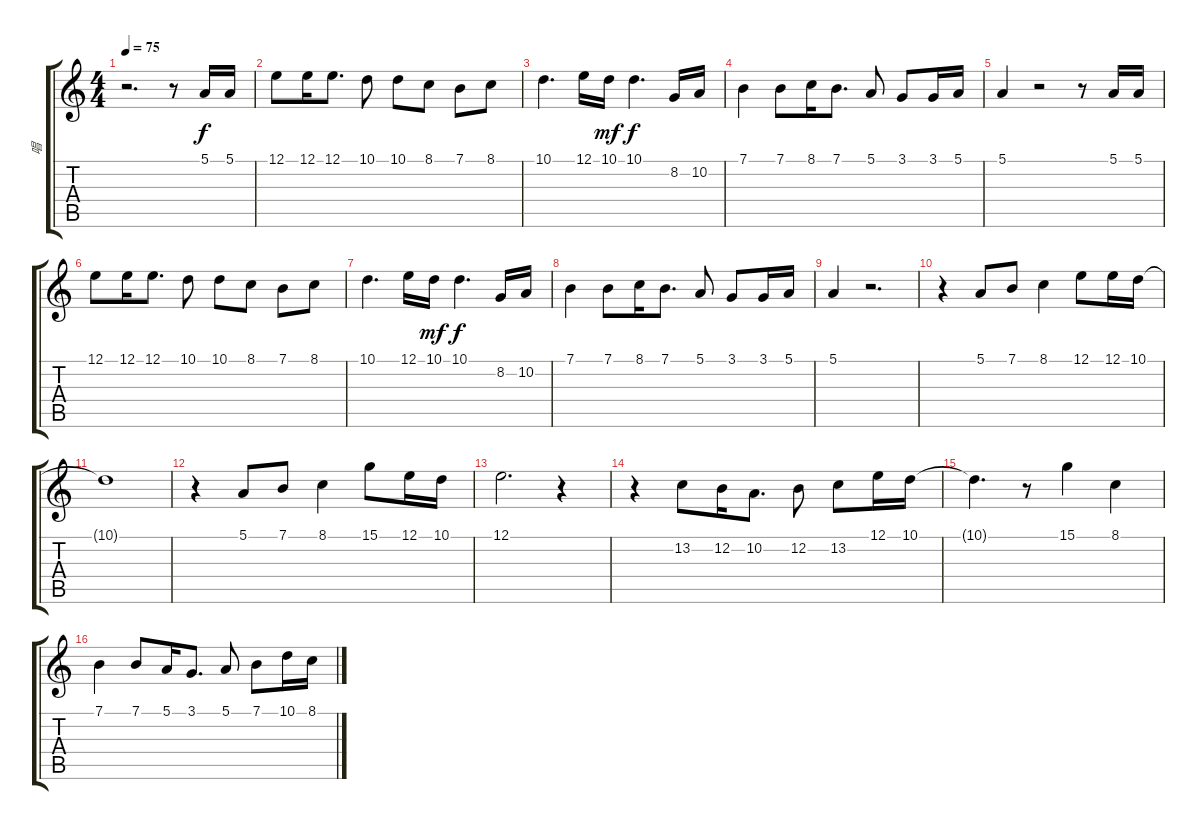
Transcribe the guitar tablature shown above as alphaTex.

\track ("唱" "唱") {instrument voiceoohs}
\staff {score tabs}
\tuning (E4 B3 G3 D3 A2 E2) {hide}
\ts (4 4)
\tempo 75
\clef g2
\ks c
r.2{d dy f} r.8 5.1.16 5.1.16 |
12.1.8 12.1.16 12.1.8{d} 10.1.8 10.1.8 8.1.8 7.1.8 8.1.8 |
10.1.4{d} 12.1.16 10.1.16{dy mf} 10.1.4{d dy f} 8.2.16 10.2.16 |
7.1.4 7.1.8 8.1.16 7.1.8{d} 5.1.8 3.1.8 3.1.16 5.1.16 |
5.1.4 r.2 r.8 5.1.16 5.1.16 |
12.1.8 12.1.16 12.1.8{d} 10.1.8 10.1.8 8.1.8 7.1.8 8.1.8 |
10.1.4{d} 12.1.16 10.1.16{dy mf} 10.1.4{d dy f} 8.2.16 10.2.16 |
7.1.4 7.1.8 8.1.16 7.1.8{d} 5.1.8 3.1.8 3.1.16 5.1.16 |
5.1.4 r.2{d} |
r.4 5.1.8 7.1.8 8.1.4 12.1.8 12.1.16 10.1.16 |
10.1{t}.1 |
r.4 5.1.8 7.1.8 8.1.4 15.1.8 12.1.16 10.1.16 |
12.1.2{d} r.4 |
r.4 13.2.8 12.2.16 10.2.8{d} 12.2.8 13.2.8 12.1.16 10.1.16 |
10.1{t}.4{d} r.8 15.1.4 8.1.4 |
7.1.4 7.1.8 5.1.16 3.1.8{d} 5.1.8 7.1.8 10.1.16 8.1.16
